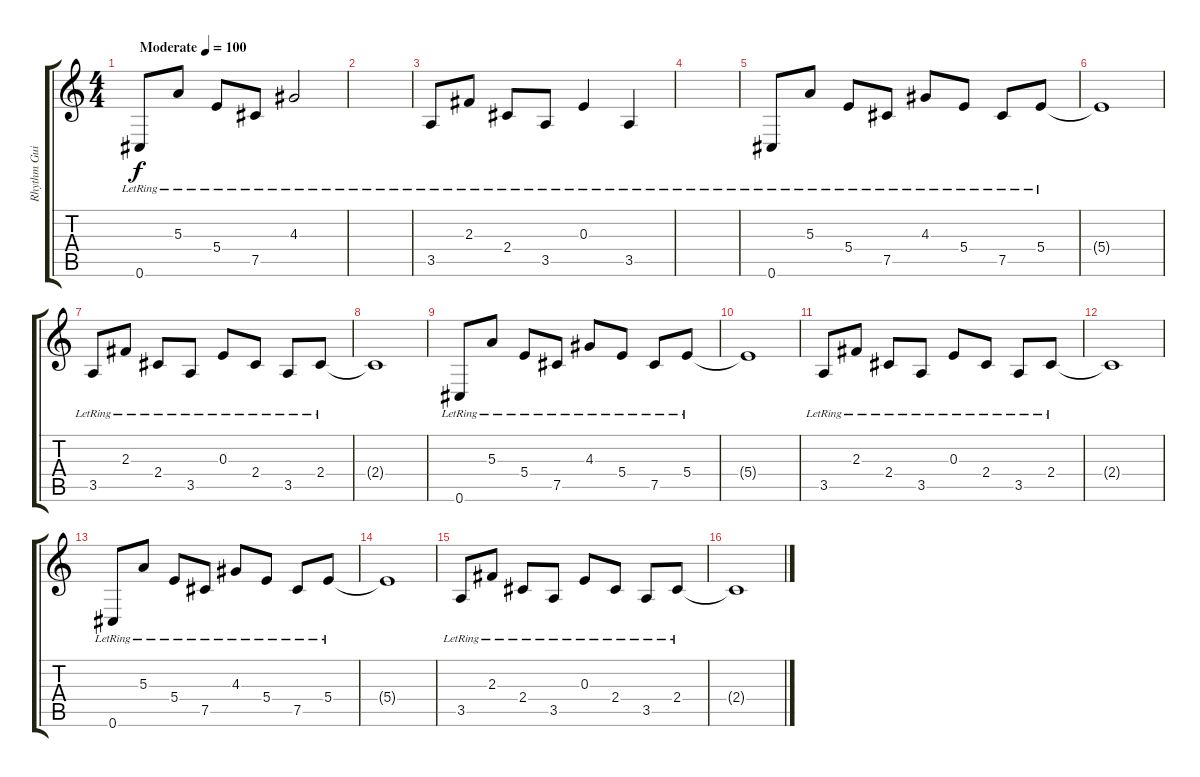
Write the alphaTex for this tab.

\track ("Rhythm Guitar 2" "Rhythm Gui") {instrument acousticguitarnylon}
\staff {score tabs}
\tuning (Db4 Ab3 E3 B2 Gb2 Db2) {hide}
\ts (4 4)
\tempo (100 "Moderate")
\clef g2
\ks c
0.6{lr}.8{dy f instrument acousticguitarnylon} 5.3{lr}.8 5.4{lr}.8 7.5{lr}.8 4.3{lr}.2 |
|
3.5{lr}.8 2.3{lr}.8 2.4{lr}.8 3.5{lr}.8 0.3{lr}.4 3.5{lr}.4 |
|
0.6{lr}.8 5.3{lr}.8 5.4{lr}.8 7.5{lr}.8 4.3{lr}.8 5.4{lr}.8 7.5{lr}.8 5.4{lr}.8 |
5.4{t}.1 |
3.5{lr}.8 2.3{lr}.8 2.4{lr}.8 3.5{lr}.8 0.3{lr}.8 2.4{lr}.8 3.5{lr}.8 2.4{lr}.8 |
2.4{t}.1 |
0.6{lr}.8 5.3{lr}.8 5.4{lr}.8 7.5{lr}.8 4.3{lr}.8 5.4{lr}.8 7.5{lr}.8 5.4{lr}.8 |
5.4{t}.1 |
3.5{lr}.8 2.3{lr}.8 2.4{lr}.8 3.5{lr}.8 0.3{lr}.8 2.4{lr}.8 3.5{lr}.8 2.4{lr}.8 |
2.4{t}.1 |
0.6{lr}.8 5.3{lr}.8 5.4{lr}.8 7.5{lr}.8 4.3{lr}.8 5.4{lr}.8 7.5{lr}.8 5.4{lr}.8 |
5.4{t}.1 |
3.5{lr}.8 2.3{lr}.8 2.4{lr}.8 3.5{lr}.8 0.3{lr}.8 2.4{lr}.8 3.5{lr}.8 2.4{lr}.8 |
2.4{t}.1
